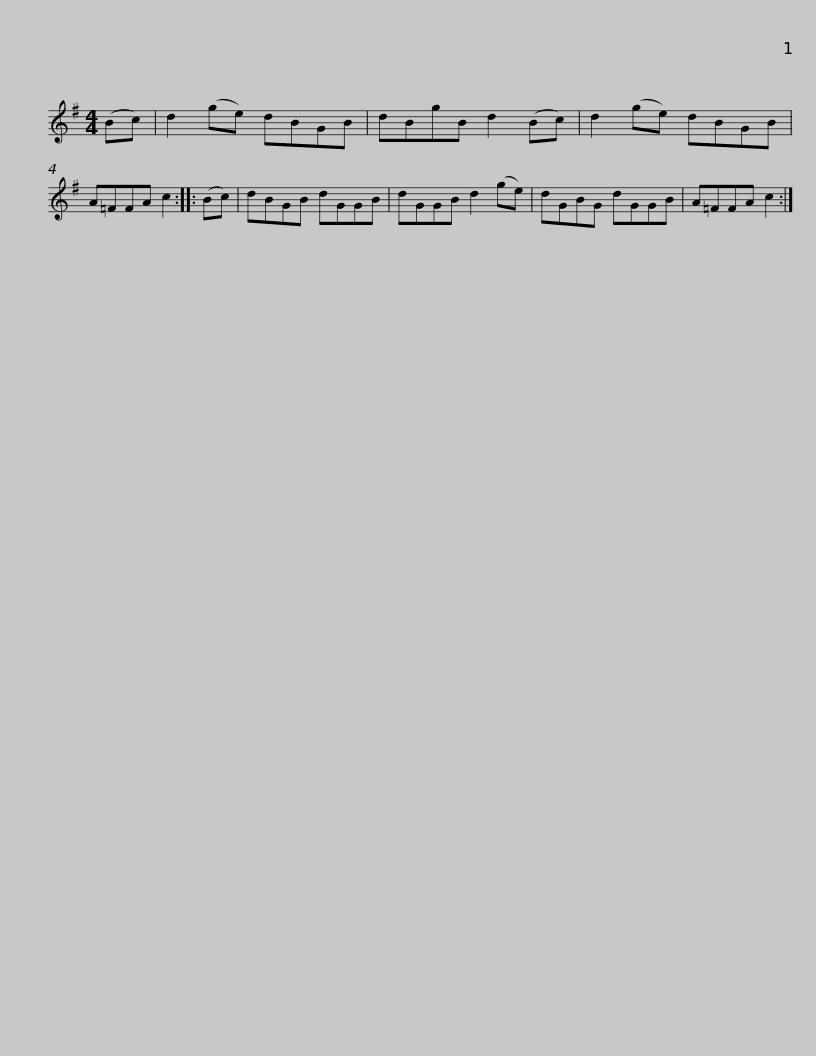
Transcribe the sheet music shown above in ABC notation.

X:1
L:1/8
M:4/4
I:linebreak $
K:G
V:1 treble
V:1
 (Bc) | d2 (ge) dBGB | dBgB d2 (Bc) | d2 (ge) dBGB | A=FFA c2 :: %5
 (Bc) | dBGB dGGB |$ dGGB d2 (ge) | dGBG dGGB | A=FFA c2 :| %10
